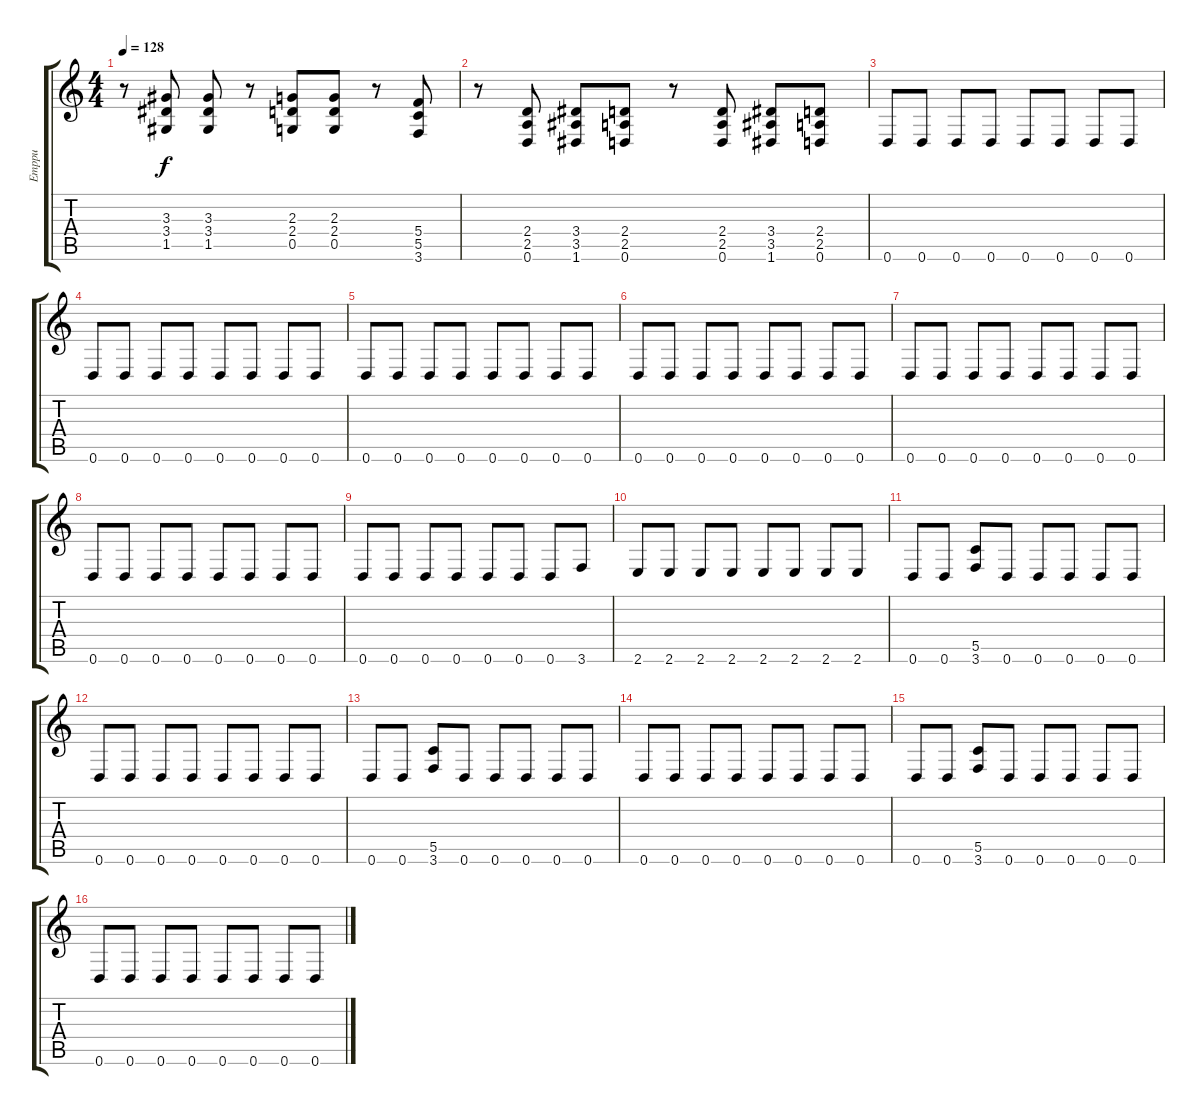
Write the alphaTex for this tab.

\track ("Emppu" "Emppu") {instrument distortionguitar}
\staff {score tabs}
\tuning (D4 A3 F3 C3 G2 D2) {hide}
\ts (4 4)
\tempo 128
\clef g2
\ks c
r.8{dy f} (3.3 3.4 1.5).8 (3.3 3.4 1.5).8 r.8 (2.3 2.4 0.5).8 (2.3 2.4 0.5).8 r.8 (5.4 5.5 3.6).8 |
r.8 (2.4 2.5 0.6).8 (3.4 3.5 1.6).8 (2.4 2.5 0.6).8 r.8 (2.4 2.5 0.6).8 (3.4 3.5 1.6).8 (2.4 2.5 0.6).8 |
0.6.8 0.6.8 0.6.8 0.6.8 0.6.8 0.6.8 0.6.8 0.6.8 |
0.6.8 0.6.8 0.6.8 0.6.8 0.6.8 0.6.8 0.6.8 0.6.8 |
0.6.8 0.6.8 0.6.8 0.6.8 0.6.8 0.6.8 0.6.8 0.6.8 |
0.6.8 0.6.8 0.6.8 0.6.8 0.6.8 0.6.8 0.6.8 0.6.8 |
0.6.8 0.6.8 0.6.8 0.6.8 0.6.8 0.6.8 0.6.8 0.6.8 |
0.6.8 0.6.8 0.6.8 0.6.8 0.6.8 0.6.8 0.6.8 0.6.8 |
0.6.8 0.6.8 0.6.8 0.6.8 0.6.8 0.6.8 0.6.8 3.6.8 |
2.6.8 2.6.8 2.6.8 2.6.8 2.6.8 2.6.8 2.6.8 2.6.8 |
0.6.8 0.6.8 (5.5 3.6).8 0.6.8 0.6.8 0.6.8 0.6.8 0.6.8 |
0.6.8 0.6.8 0.6.8 0.6.8 0.6.8 0.6.8 0.6.8 0.6.8 |
0.6.8 0.6.8 (5.5 3.6).8 0.6.8 0.6.8 0.6.8 0.6.8 0.6.8 |
0.6.8 0.6.8 0.6.8 0.6.8 0.6.8 0.6.8 0.6.8 0.6.8 |
0.6.8 0.6.8 (5.5 3.6).8 0.6.8 0.6.8 0.6.8 0.6.8 0.6.8 |
0.6.8 0.6.8 0.6.8 0.6.8 0.6.8 0.6.8 0.6.8 0.6.8
